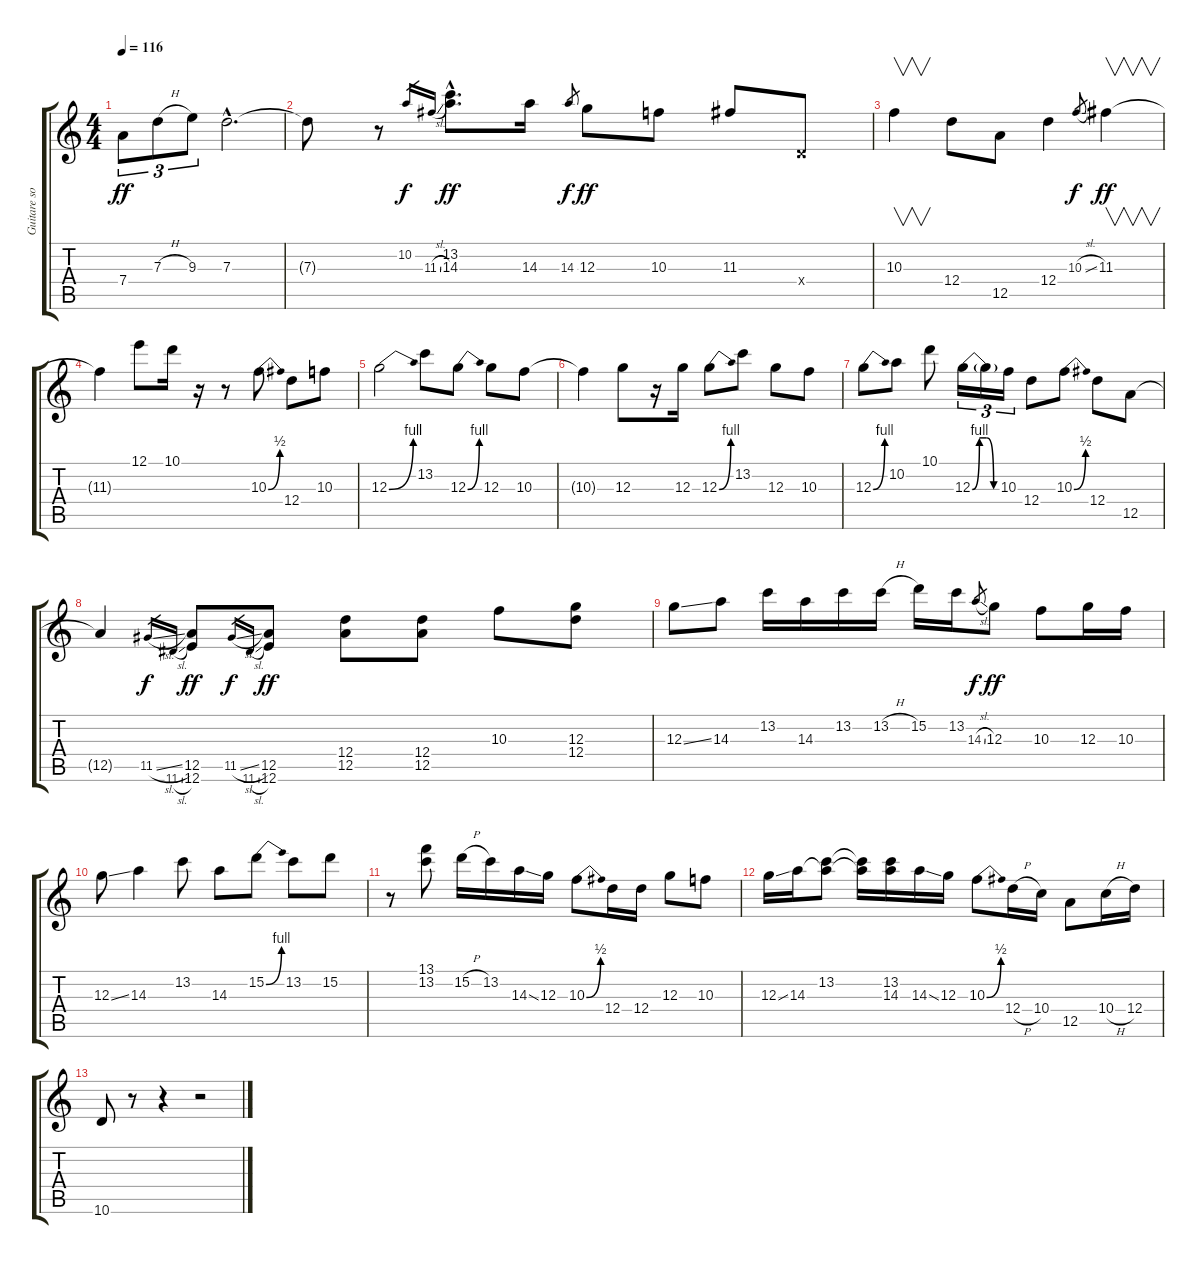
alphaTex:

\track ("Guitare solo" "Guitare so") {instrument distortionguitar}
\staff {score tabs}
\tuning (E4 B3 G3 D3 A2 E2) {hide}
\ts (4 4)
\tempo 116
\clef g2
\ks c
7.4.8{tu (3 2) dy ff} 7.3{h}.8{tu (3 2)} 9.3.8{tu (3 2)} 7.3{hac}.2{d} |
7.3{t}.8 r.8 10.2.16{gr dy f} 11.3{sl}.16{gr} (13.2{hac} 14.3{hac}).8{d dy ff} 14.3.16 14.3.8{gr dy f} 12.3.8{dy ff} 10.3.8 11.3.8 0.4{x}.8 |
10.3.4{v} 12.4.8 12.5.8 12.4.4 10.3{sl}.8{gr dy f} 11.3.4{v dy ff} |
11.3{t}.4 12.1.8 10.1.16 r.16 r.8 10.3{be (bend 0 0 60 2)}.8 12.4.8 10.3.8 |
12.3{be (bend 0 0 60 4)}.2 13.2.8 12.3{be (bend 0 0 60 4)}.8 12.3.8 10.3.8 |
10.3{t}.4 12.3.8 r.16 12.3.16 12.3{be (bend 0 0 60 4)}.8 13.2.8 12.3.8 10.3.8 |
12.3{be (bend 0 0 60 4)}.8 10.2.8 10.1.8 12.3{be (custom 0 0 15 4 30 4 45 0 60 0)}.16{tu (3 2)} 12.3{t}.16{tu (3 2)} 10.3.16{tu (3 2)} 12.4.8 10.3{be (bend 0 0 60 2)}.8 12.4.8 12.5.8 |
12.5{t}.4 11.5{sl}.16{gr dy f} 11.6{sl}.16{gr} (12.5 12.6).8{dy ff} 11.5{sl}.16{gr dy f} 11.6{sl}.16{gr} (12.5 12.6).8{dy ff} (12.4 12.5).8 (12.4 12.5).8 10.3.8 (12.3 12.4).8 |
12.3{ss}.8 14.3.8 13.2.16 14.3.16 13.2.16 13.2{h}.16 15.2.16 13.2.16 14.3{sl}.8{gr dy f} 12.3.8{dy ff} 10.3.8 12.3.16 10.3.16 |
12.3{ss}.8 14.3.4 13.2.8 14.3.8 15.2{be (bend 0 0 60 4)}.8 13.2.8 15.2.8 |
r.8 (13.1 13.2).8 15.2{h}.16 13.2.16 14.3{ss}.16 12.3.16 10.3{be (bend 0 0 60 2)}.8 12.4.16 12.4.16 12.3.8 10.3.8 |
12.3{ss}.16 14.3.16 (13.2 14.3{t}).8 (13.2{t} 14.3{t}).16 (13.2 14.3).16 14.3{ss}.16 12.3.16 10.3{be (bend 0 0 60 2)}.8 12.4{h}.16 10.4.16 12.5.8 10.4{h}.16 12.4.16 |
10.6.8 r.8 r.4 r.2
